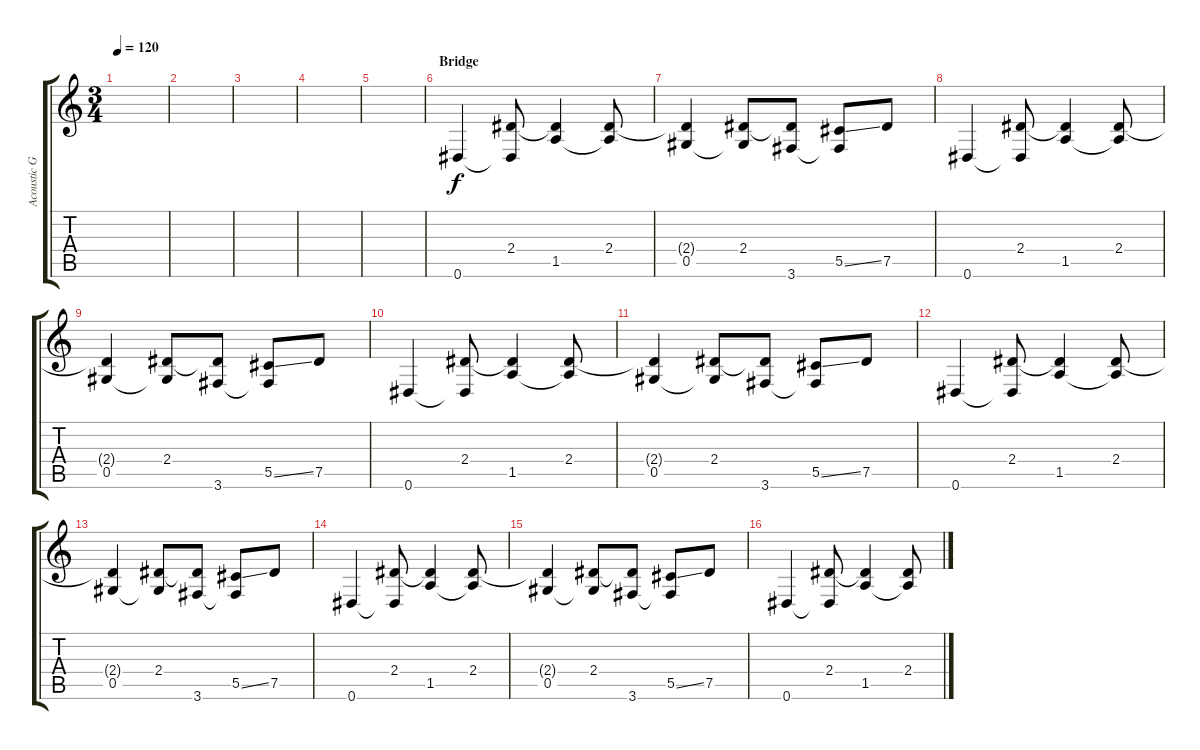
\track ("Acoustic Guitar [Gilby]" "Acoustic G") {instrument acousticguitarsteel}
\staff {score tabs}
\tuning (Eb4 Bb3 Gb3 Db3 Ab2 Eb2) {hide}
\ts (3 4)
\tempo 120
\clef g2
\ks c
|
|
|
|
|
\section ("" "Bridge")
0.6.4 (2.4 0.6{t}).8 (2.4{t} 1.5).4 (2.4 1.5{t}).8 |
(2.4{t} 0.5).4 (2.4 0.5{t}).8 (2.4{t} 3.6).8 (5.5{ss} 3.6{t}).8 7.5.8 |
0.6.4 (2.4 0.6{t}).8 (2.4{t} 1.5).4 (2.4 1.5{t}).8 |
(2.4{t} 0.5).4 (2.4 0.5{t}).8 (2.4{t} 3.6).8 (5.5{ss} 3.6{t}).8 7.5.8 |
0.6.4 (2.4 0.6{t}).8 (2.4{t} 1.5).4 (2.4 1.5{t}).8 |
(2.4{t} 0.5).4 (2.4 0.5{t}).8 (2.4{t} 3.6).8 (5.5{ss} 3.6{t}).8 7.5.8 |
0.6.4 (2.4 0.6{t}).8 (2.4{t} 1.5).4 (2.4 1.5{t}).8 |
(2.4{t} 0.5).4 (2.4 0.5{t}).8 (2.4{t} 3.6).8 (5.5{ss} 3.6{t}).8 7.5.8 |
0.6.4 (2.4 0.6{t}).8 (2.4{t} 1.5).4 (2.4 1.5{t}).8 |
(2.4{t} 0.5).4 (2.4 0.5{t}).8 (2.4{t} 3.6).8 (5.5{ss} 3.6{t}).8 7.5.8 |
0.6.4 (2.4 0.6{t}).8 (2.4{t} 1.5).4 (2.4 1.5{t}).8
